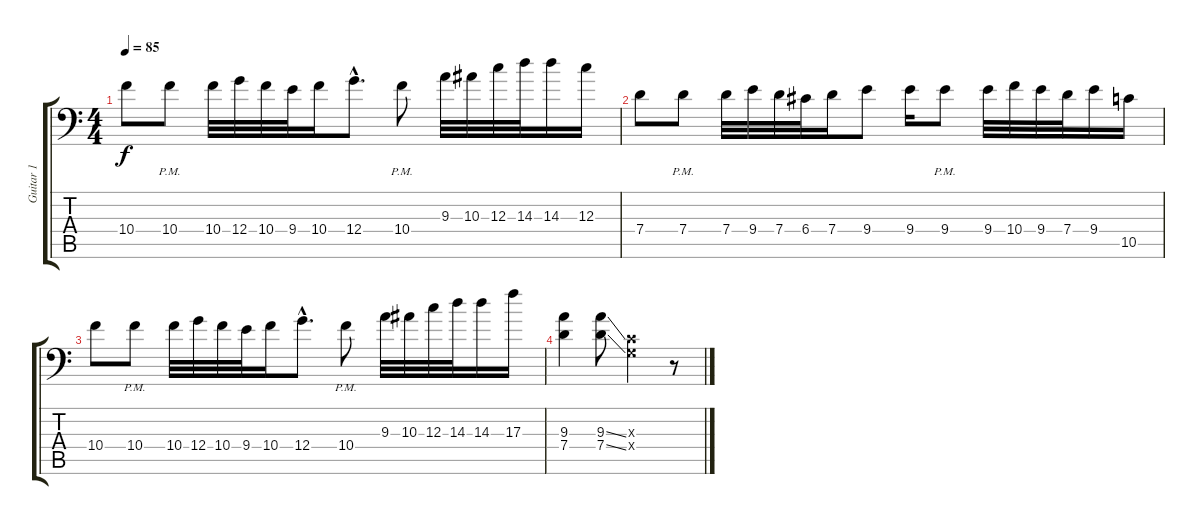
\track ("Guitar 1" "Guitar 1") {instrument distortionguitar}
\staff {score tabs}
\tuning (A3 E3 C3 G2 D2 A1) {hide}
\ts (4 4)
\tempo 85
\clef f4
\ks c
10.4.8{dy f} 10.4{pm}.8 10.4.32 12.4.32 10.4.32 9.4.32 10.4.16 12.4{hac}.8{d} 10.4{pm}.8 9.3.32 10.3.32 12.3.32 14.3.32 14.3.16 12.3.16 |
7.4.8 7.4{pm}.8 7.4.32 9.4.32 7.4.32 6.4.32 7.4.16 9.4.8 9.4.16 9.4{pm}.8 9.4.32 10.4.32 9.4.32 7.4.32 9.4.16 10.5.16 |
10.4.8 10.4{pm}.8 10.4.32 12.4.32 10.4.32 9.4.32 10.4.16 12.4{hac}.8{d} 10.4{pm}.8 9.3.32 10.3.32 12.3.32 14.3.32 14.3.16 17.3.16 |
(9.3 7.4).4 (9.3{ss} 7.4{ss}).8 (0.3{x} 0.4{x}).2 r.8
